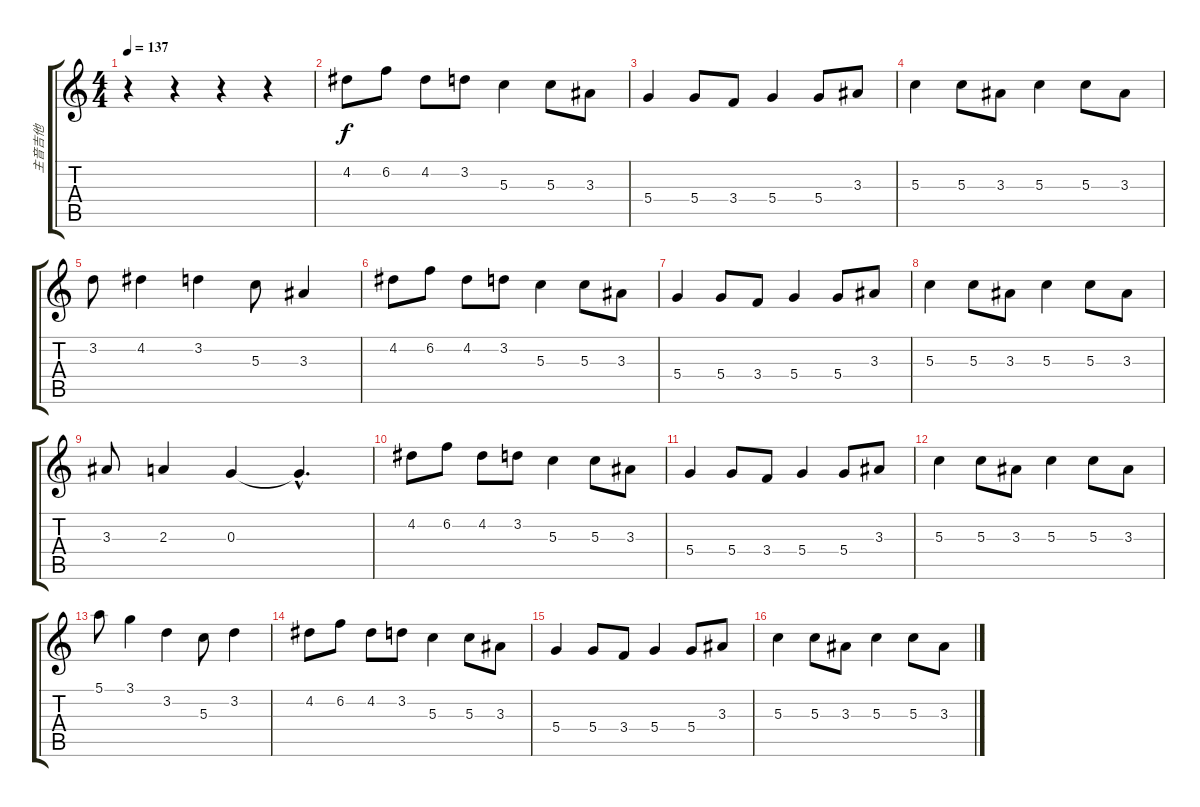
\track ("主音吉他" "主音吉他") {instrument acousticguitarsteel}
\staff {score tabs}
\tuning (E4 B3 G3 D3 A2 E2) {hide}
\ts (4 4)
\tempo 137
\clef g2
\ks c
r.4{dy f instrument acousticguitarsteel} r.4 r.4 r.4 |
4.2.8 6.2.8 4.2.8 3.2.8 5.3.4 5.3.8 3.3.8 |
5.4.4 5.4.8 3.4.8 5.4.4 5.4.8 3.3.8 |
5.3.4 5.3.8 3.3.8 5.3.4 5.3.8 3.3.8 |
3.2.8 4.2.4 3.2.4 5.3.8 3.3.4 |
4.2.8 6.2.8 4.2.8 3.2.8 5.3.4 5.3.8 3.3.8 |
5.4.4 5.4.8 3.4.8 5.4.4 5.4.8 3.3.8 |
5.3.4 5.3.8 3.3.8 5.3.4 5.3.8 3.3.8 |
3.3.8 2.3.4 0.3.4 0.3{hac t}.4{d} |
4.2.8 6.2.8 4.2.8 3.2.8 5.3.4 5.3.8 3.3.8 |
5.4.4 5.4.8 3.4.8 5.4.4 5.4.8 3.3.8 |
5.3.4 5.3.8 3.3.8 5.3.4 5.3.8 3.3.8 |
5.1.8 3.1.4 3.2.4 5.3.8 3.2.4 |
4.2.8 6.2.8 4.2.8 3.2.8 5.3.4 5.3.8 3.3.8 |
5.4.4 5.4.8 3.4.8 5.4.4 5.4.8 3.3.8 |
5.3.4 5.3.8 3.3.8 5.3.4 5.3.8 3.3.8
